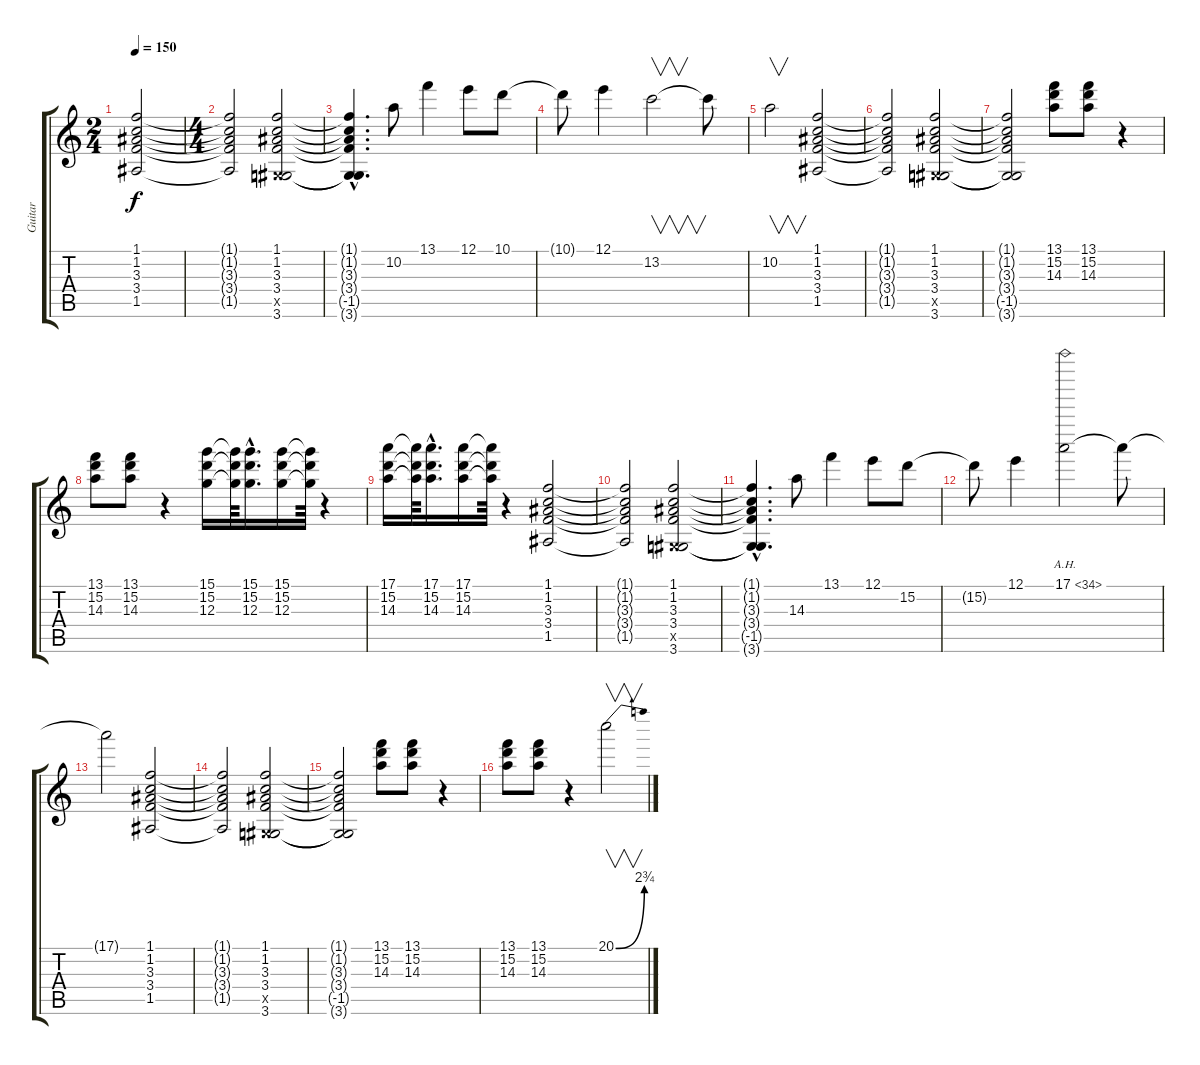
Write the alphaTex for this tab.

\track ("Guitar" "Guitar") {instrument distortionguitar}
\staff {score tabs}
\tuning (E4 B3 G3 D3 A2 E2) {hide}
\ts (2 4)
\tempo 150
\clef g2
\ks c
(1.1 1.2 3.3 3.4 1.5).2{dy f} |
\ts (4 4)
(1.1{t} 1.2{t} 3.3{t} 3.4{t} 1.5{t}).2 (1.1 1.2 3.3 3.4 -1.5{x} 3.6).2 |
(1.1{hac t} 1.2{hac t} 3.3{hac t} 3.4{hac t} -1.5{hac t} 3.6{hac t}).4{d} 10.2.8 13.1.4 12.1.8 10.1.8 |
10.1{t}.8 12.1.4 13.2.2{v} 13.2{t}.8 |
10.2.2{v} (1.1 1.2 3.3 3.4 1.5).2 |
(1.1{t} 1.2{t} 3.3{t} 3.4{t} 1.5{t}).2 (1.1 1.2 3.3 3.4 -1.5{x} 3.6).2 |
(1.1{t} 1.2{t} 3.3{t} 3.4{t} -1.5{t} 3.6{t}).2 (13.1 15.2 14.3).8 (13.1 15.2 14.3).8 r.4 |
(13.1 15.2 14.3).8 (13.1 15.2 14.3).8 r.4 (15.1 15.2 12.3).16 (15.1{t} 15.2{t} 12.3{t}).64 (15.1{hac} 15.2{hac} 12.3{hac}).16{d} (15.1 15.2 12.3).16 (15.1{t} 15.2{t} 12.3{t}).64 r.4 |
(17.1 15.2 14.3).16 (17.1{t} 15.2{t} 14.3{t}).64 (17.1{hac} 15.2{hac} 14.3{hac}).16{d} (17.1 15.2 14.3).16 (17.1{t} 15.2{t} 14.3{t}).64 r.4 (1.1 1.2 3.3 3.4 1.5).2 |
(1.1{t} 1.2{t} 3.3{t} 3.4{t} 1.5{t}).2 (1.1 1.2 3.3 3.4 -1.5{x} 3.6).2 |
(1.1{hac t} 1.2{hac t} 3.3{hac t} 3.4{hac t} -1.5{hac t} 3.6{hac t}).4{d} 14.3.8 13.1.4 12.1.8 15.2.8 |
15.2{t}.8 12.1.4 17.1{ah 17}.2 17.1{t}.8 |
17.1{t}.2 (1.1 1.2 3.3 3.4 1.5).2 |
(1.1{t} 1.2{t} 3.3{t} 3.4{t} 1.5{t}).2 (1.1 1.2 3.3 3.4 -1.5{x} 3.6).2 |
(1.1{t} 1.2{t} 3.3{t} 3.4{t} -1.5{t} 3.6{t}).2 (13.1 15.2 14.3).8 (13.1 15.2 14.3).8 r.4 |
(13.1 15.2 14.3).8 (13.1 15.2 14.3).8 r.4 20.1{be (bend 0 0 60 11)}.2{v}
